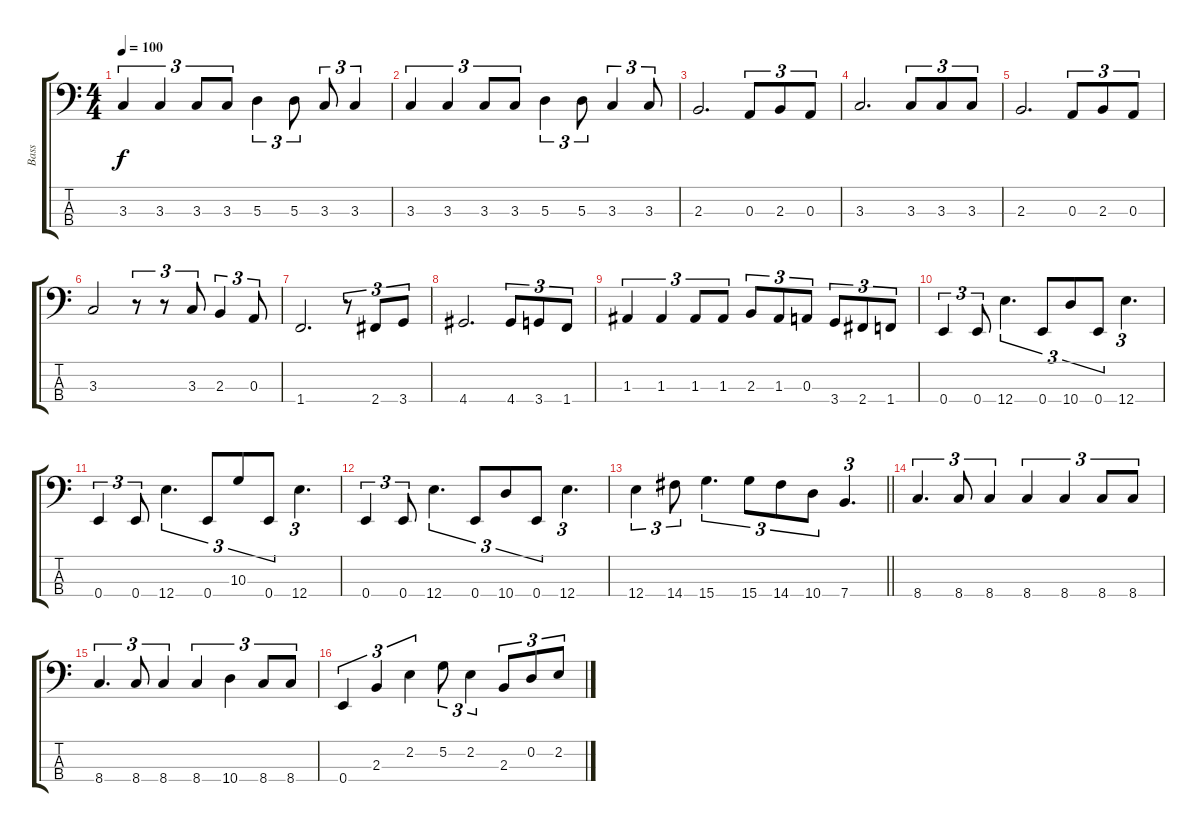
\track ("Bass" "Bass") {instrument electricbasspick}
\staff {score tabs}
\tuning (G2 D2 A1 E1) {hide}
\ts (4 4)
\tempo 100
\clef f4
\ks c
3.3.4{tu (3 2) dy f} 3.3.4{tu (3 2)} 3.3.8{tu (3 2)} 3.3.8{tu (3 2)} 5.3.4{tu (3 2)} 5.3.8{tu (3 2)} 3.3.8{tu (3 2)} 3.3.4{tu (3 2)} |
3.3.4{tu (3 2)} 3.3.4{tu (3 2)} 3.3.8{tu (3 2)} 3.3.8{tu (3 2)} 5.3.4{tu (3 2)} 5.3.8{tu (3 2)} 3.3.4{tu (3 2)} 3.3.8{tu (3 2)} |
2.3.2{d} 0.3.8{tu (3 2)} 2.3.8{tu (3 2)} 0.3.8{tu (3 2)} |
3.3.2{d} 3.3.8{tu (3 2)} 3.3.8{tu (3 2)} 3.3.8{tu (3 2)} |
2.3.2{d} 0.3.8{tu (3 2)} 2.3.8{tu (3 2)} 0.3.8{tu (3 2)} |
3.3.2 r.8{tu (3 2)} r.8{tu (3 2)} 3.3.8{tu (3 2)} 2.3.4{tu (3 2)} 0.3.8{tu (3 2)} |
1.4.2{d} r.8{tu (3 2)} 2.4.8{tu (3 2)} 3.4.8{tu (3 2)} |
4.4.2{d} 4.4.8{tu (3 2)} 3.4.8{tu (3 2)} 1.4.8{tu (3 2)} |
1.3.4{tu (3 2)} 1.3.4{tu (3 2)} 1.3.8{tu (3 2)} 1.3.8{tu (3 2)} 2.3.8{tu (3 2)} 1.3.8{tu (3 2)} 0.3.8{tu (3 2)} 3.4.8{tu (3 2)} 2.4.8{tu (3 2)} 1.4.8{tu (3 2)} |
0.4.4{tu (3 2)} 0.4.8{tu (3 2)} 12.4.4{d tu (3 2)} 0.4.8{tu (3 2)} 10.4.8{tu (3 2)} 0.4.8{tu (3 2)} 12.4.4{d tu (3 2)} |
0.4.4{tu (3 2)} 0.4.8{tu (3 2)} 12.4.4{d tu (3 2)} 0.4.8{tu (3 2)} 10.3.8{tu (3 2)} 0.4.8{tu (3 2)} 12.4.4{d tu (3 2)} |
0.4.4{tu (3 2)} 0.4.8{tu (3 2)} 12.4.4{d tu (3 2)} 0.4.8{tu (3 2)} 10.4.8{tu (3 2)} 0.4.8{tu (3 2)} 12.4.4{d tu (3 2)} |
\barLineRight lightlight
12.4.4{tu (3 2)} 14.4.8{tu (3 2)} 15.4.4{d tu (3 2)} 15.4.8{tu (3 2)} 14.4.8{tu (3 2)} 10.4.8{tu (3 2)} 7.4.4{d tu (3 2)} |
8.4.4{d tu (3 2)} 8.4.8{tu (3 2)} 8.4.4{tu (3 2)} 8.4.4{tu (3 2)} 8.4.4{tu (3 2)} 8.4.8{tu (3 2)} 8.4.8{tu (3 2)} |
8.4.4{d tu (3 2)} 8.4.8{tu (3 2)} 8.4.4{tu (3 2)} 8.4.4{tu (3 2)} 10.4.4{tu (3 2)} 8.4.8{tu (3 2)} 8.4.8{tu (3 2)} |
0.4.4{tu (3 2)} 2.3.4{tu (3 2)} 2.2.4{tu (3 2)} 5.2.8{tu (3 2)} 2.2.4{tu (3 2)} 2.3.8{tu (3 2)} 0.2.8{tu (3 2)} 2.2.8{tu (3 2)}
